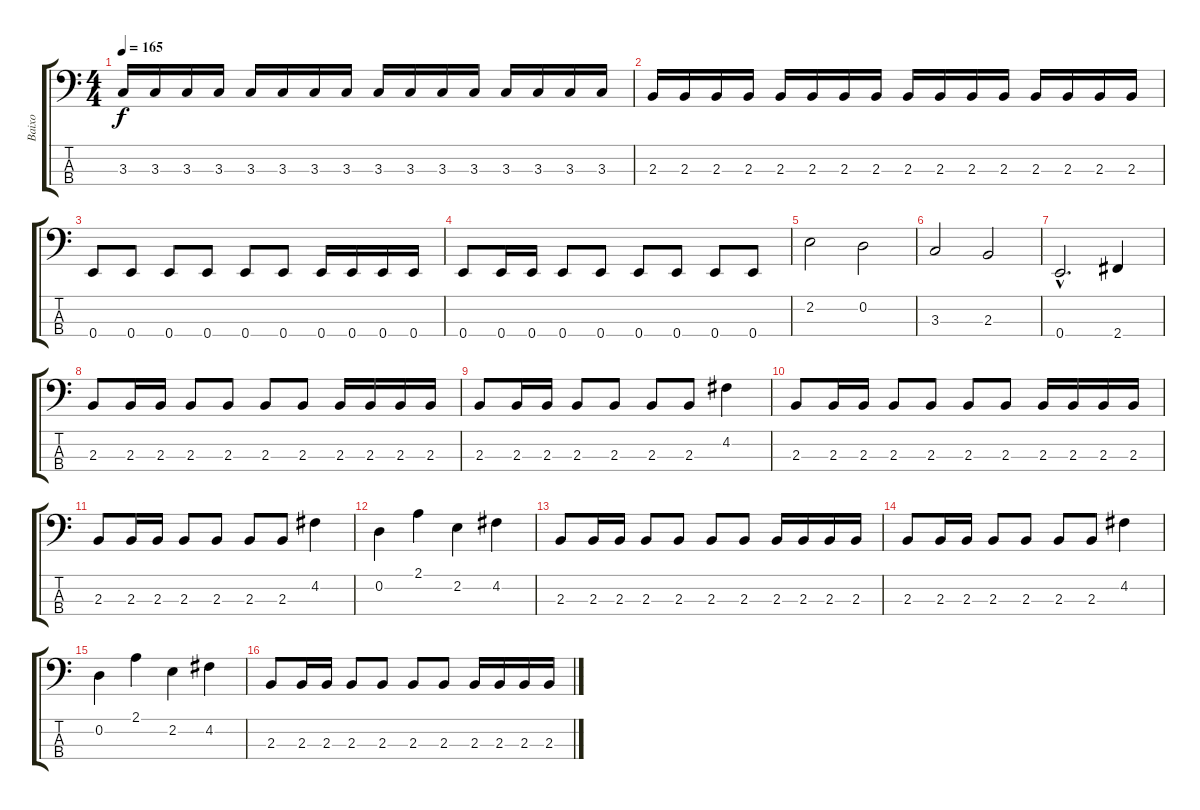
\track ("Baixo" "Baixo") {instrument electricbassfinger}
\staff {score tabs}
\tuning (G2 D2 A1 E1) {hide}
\ts (4 4)
\tempo 165
\clef f4
\ks c
3.3.16{dy f} 3.3.16 3.3.16 3.3.16 3.3.16 3.3.16 3.3.16 3.3.16 3.3.16 3.3.16 3.3.16 3.3.16 3.3.16 3.3.16 3.3.16 3.3.16 |
2.3.16 2.3.16 2.3.16 2.3.16 2.3.16 2.3.16 2.3.16 2.3.16 2.3.16 2.3.16 2.3.16 2.3.16 2.3.16 2.3.16 2.3.16 2.3.16 |
0.4.8 0.4.8 0.4.8 0.4.8 0.4.8 0.4.8 0.4.16 0.4.16 0.4.16 0.4.16 |
0.4.8 0.4.16 0.4.16 0.4.8 0.4.8 0.4.8 0.4.8 0.4.8 0.4.8 |
2.2.2 0.2.2 |
3.3.2 2.3.2 |
0.4{hac}.2{d} 2.4.4 |
2.3.8 2.3.16 2.3.16 2.3.8 2.3.8 2.3.8 2.3.8 2.3.16 2.3.16 2.3.16 2.3.16 |
2.3.8 2.3.16 2.3.16 2.3.8 2.3.8 2.3.8 2.3.8 4.2.4 |
2.3.8 2.3.16 2.3.16 2.3.8 2.3.8 2.3.8 2.3.8 2.3.16 2.3.16 2.3.16 2.3.16 |
2.3.8 2.3.16 2.3.16 2.3.8 2.3.8 2.3.8 2.3.8 4.2.4 |
0.2.4 2.1.4 2.2.4 4.2.4 |
2.3.8 2.3.16 2.3.16 2.3.8 2.3.8 2.3.8 2.3.8 2.3.16 2.3.16 2.3.16 2.3.16 |
2.3.8 2.3.16 2.3.16 2.3.8 2.3.8 2.3.8 2.3.8 4.2.4 |
0.2.4 2.1.4 2.2.4 4.2.4 |
2.3.8 2.3.16 2.3.16 2.3.8 2.3.8 2.3.8 2.3.8 2.3.16 2.3.16 2.3.16 2.3.16
